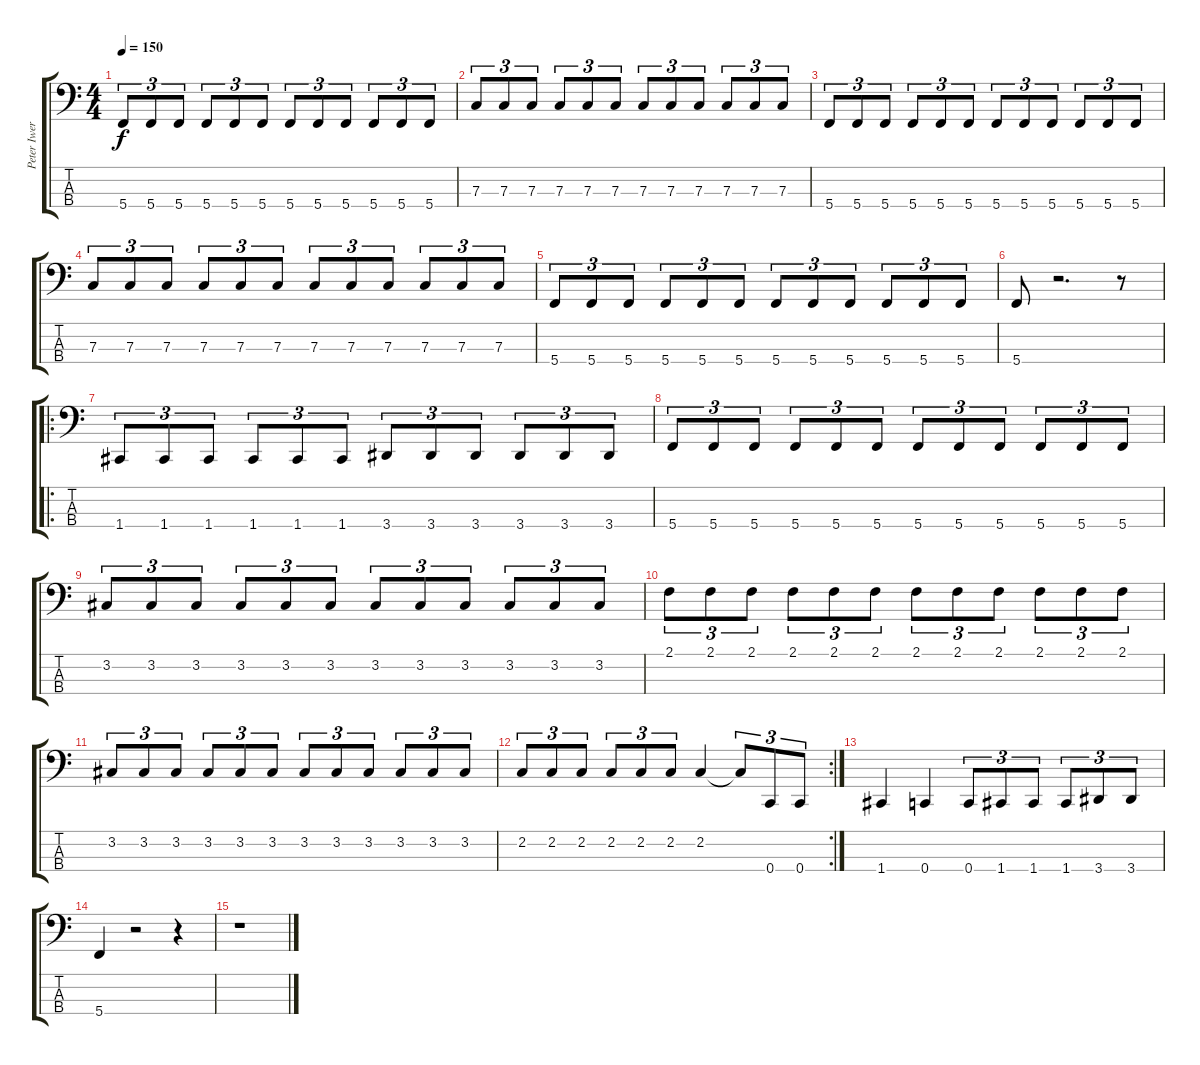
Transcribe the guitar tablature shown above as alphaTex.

\track ("Peter Iwers" "Peter Iwer") {instrument electricbassfinger}
\staff {score tabs}
\tuning (Eb2 Bb1 F1 C1) {hide}
\ts (4 4)
\tempo 150
\clef f4
\ks c
5.4.8{tu (3 2) dy f} 5.4.8{tu (3 2)} 5.4.8{tu (3 2)} 5.4.8{tu (3 2)} 5.4.8{tu (3 2)} 5.4.8{tu (3 2)} 5.4.8{tu (3 2)} 5.4.8{tu (3 2)} 5.4.8{tu (3 2)} 5.4.8{tu (3 2)} 5.4.8{tu (3 2)} 5.4.8{tu (3 2)} |
7.3.8{tu (3 2)} 7.3.8{tu (3 2)} 7.3.8{tu (3 2)} 7.3.8{tu (3 2)} 7.3.8{tu (3 2)} 7.3.8{tu (3 2)} 7.3.8{tu (3 2)} 7.3.8{tu (3 2)} 7.3.8{tu (3 2)} 7.3.8{tu (3 2)} 7.3.8{tu (3 2)} 7.3.8{tu (3 2)} |
5.4.8{tu (3 2)} 5.4.8{tu (3 2)} 5.4.8{tu (3 2)} 5.4.8{tu (3 2)} 5.4.8{tu (3 2)} 5.4.8{tu (3 2)} 5.4.8{tu (3 2)} 5.4.8{tu (3 2)} 5.4.8{tu (3 2)} 5.4.8{tu (3 2)} 5.4.8{tu (3 2)} 5.4.8{tu (3 2)} |
7.3.8{tu (3 2)} 7.3.8{tu (3 2)} 7.3.8{tu (3 2)} 7.3.8{tu (3 2)} 7.3.8{tu (3 2)} 7.3.8{tu (3 2)} 7.3.8{tu (3 2)} 7.3.8{tu (3 2)} 7.3.8{tu (3 2)} 7.3.8{tu (3 2)} 7.3.8{tu (3 2)} 7.3.8{tu (3 2)} |
5.4.8{tu (3 2)} 5.4.8{tu (3 2)} 5.4.8{tu (3 2)} 5.4.8{tu (3 2)} 5.4.8{tu (3 2)} 5.4.8{tu (3 2)} 5.4.8{tu (3 2)} 5.4.8{tu (3 2)} 5.4.8{tu (3 2)} 5.4.8{tu (3 2)} 5.4.8{tu (3 2)} 5.4.8{tu (3 2)} |
5.4.8 r.2{d} r.8 |
\ro
1.4.8{tu (3 2) volume 14} 1.4.8{tu (3 2)} 1.4.8{tu (3 2)} 1.4.8{tu (3 2)} 1.4.8{tu (3 2)} 1.4.8{tu (3 2)} 3.4.8{tu (3 2)} 3.4.8{tu (3 2)} 3.4.8{tu (3 2)} 3.4.8{tu (3 2)} 3.4.8{tu (3 2)} 3.4.8{tu (3 2)} |
5.4.8{tu (3 2)} 5.4.8{tu (3 2)} 5.4.8{tu (3 2)} 5.4.8{tu (3 2)} 5.4.8{tu (3 2)} 5.4.8{tu (3 2)} 5.4.8{tu (3 2)} 5.4.8{tu (3 2)} 5.4.8{tu (3 2)} 5.4.8{tu (3 2)} 5.4.8{tu (3 2)} 5.4.8{tu (3 2)} |
3.2.8{tu (3 2)} 3.2.8{tu (3 2)} 3.2.8{tu (3 2)} 3.2.8{tu (3 2)} 3.2.8{tu (3 2)} 3.2.8{tu (3 2)} 3.2.8{tu (3 2)} 3.2.8{tu (3 2)} 3.2.8{tu (3 2)} 3.2.8{tu (3 2)} 3.2.8{tu (3 2)} 3.2.8{tu (3 2)} |
2.1.8{tu (3 2)} 2.1.8{tu (3 2)} 2.1.8{tu (3 2)} 2.1.8{tu (3 2)} 2.1.8{tu (3 2)} 2.1.8{tu (3 2)} 2.1.8{tu (3 2)} 2.1.8{tu (3 2)} 2.1.8{tu (3 2)} 2.1.8{tu (3 2)} 2.1.8{tu (3 2)} 2.1.8{tu (3 2)} |
3.2.8{tu (3 2)} 3.2.8{tu (3 2)} 3.2.8{tu (3 2)} 3.2.8{tu (3 2)} 3.2.8{tu (3 2)} 3.2.8{tu (3 2)} 3.2.8{tu (3 2)} 3.2.8{tu (3 2)} 3.2.8{tu (3 2)} 3.2.8{tu (3 2)} 3.2.8{tu (3 2)} 3.2.8{tu (3 2)} |
\rc 2
2.2.8{tu (3 2)} 2.2.8{tu (3 2)} 2.2.8{tu (3 2)} 2.2.8{tu (3 2)} 2.2.8{tu (3 2)} 2.2.8{tu (3 2)} 2.2.4 2.2{t}.8{tu (3 2)} 0.4.8{tu (3 2)} 0.4.8{tu (3 2)} |
1.4.4 0.4.4 0.4.8{tu (3 2)} 1.4.8{tu (3 2)} 1.4.8{tu (3 2)} 1.4.8{tu (3 2)} 3.4.8{tu (3 2)} 3.4.8{tu (3 2)} |
5.4.4 r.2 r.4 |
r.1
